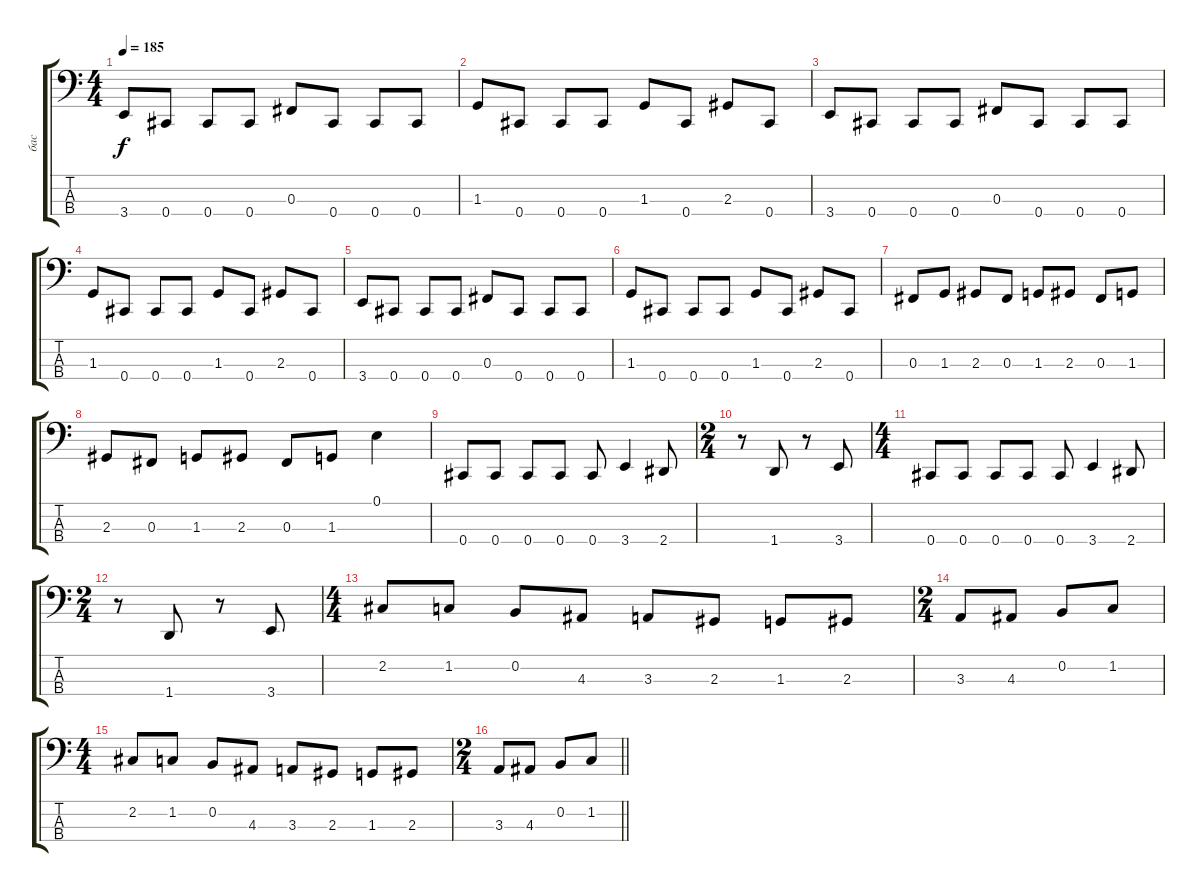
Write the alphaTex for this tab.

\track ("бас" "бас") {instrument electricbassfinger}
\staff {score tabs}
\tuning (E2 B1 Gb1 Db1) {hide}
\ts (4 4)
\tempo 185
\clef f4
\ks c
3.4.8{dy f} 0.4.8 0.4.8 0.4.8 0.3.8 0.4.8 0.4.8 0.4.8 |
1.3.8 0.4.8 0.4.8 0.4.8 1.3.8 0.4.8 2.3.8 0.4.8 |
3.4.8 0.4.8 0.4.8 0.4.8 0.3.8 0.4.8 0.4.8 0.4.8 |
1.3.8 0.4.8 0.4.8 0.4.8 1.3.8 0.4.8 2.3.8 0.4.8 |
3.4.8 0.4.8 0.4.8 0.4.8 0.3.8 0.4.8 0.4.8 0.4.8 |
1.3.8 0.4.8 0.4.8 0.4.8 1.3.8 0.4.8 2.3.8 0.4.8 |
0.3.8 1.3.8 2.3.8 0.3.8 1.3.8 2.3.8 0.3.8 1.3.8 |
2.3.8 0.3.8 1.3.8 2.3.8 0.3.8 1.3.8 0.1.4 |
0.4.8 0.4.8 0.4.8 0.4.8 0.4.8 3.4.4 2.4.8 |
\ts (2 4)
r.8 1.4.8 r.8 3.4.8 |
\ts (4 4)
0.4.8 0.4.8 0.4.8 0.4.8 0.4.8 3.4.4 2.4.8 |
\ts (2 4)
r.8 1.4.8 r.8 3.4.8 |
\ts (4 4)
2.2.8 1.2.8 0.2.8 4.3.8 3.3.8 2.3.8 1.3.8 2.3.8 |
\ts (2 4)
3.3.8 4.3.8 0.2.8 1.2.8 |
\ts (4 4)
2.2.8 1.2.8 0.2.8 4.3.8 3.3.8 2.3.8 1.3.8 2.3.8 |
\ts (2 4)
\barLineRight lightlight
3.3.8 4.3.8 0.2.8 1.2.8
